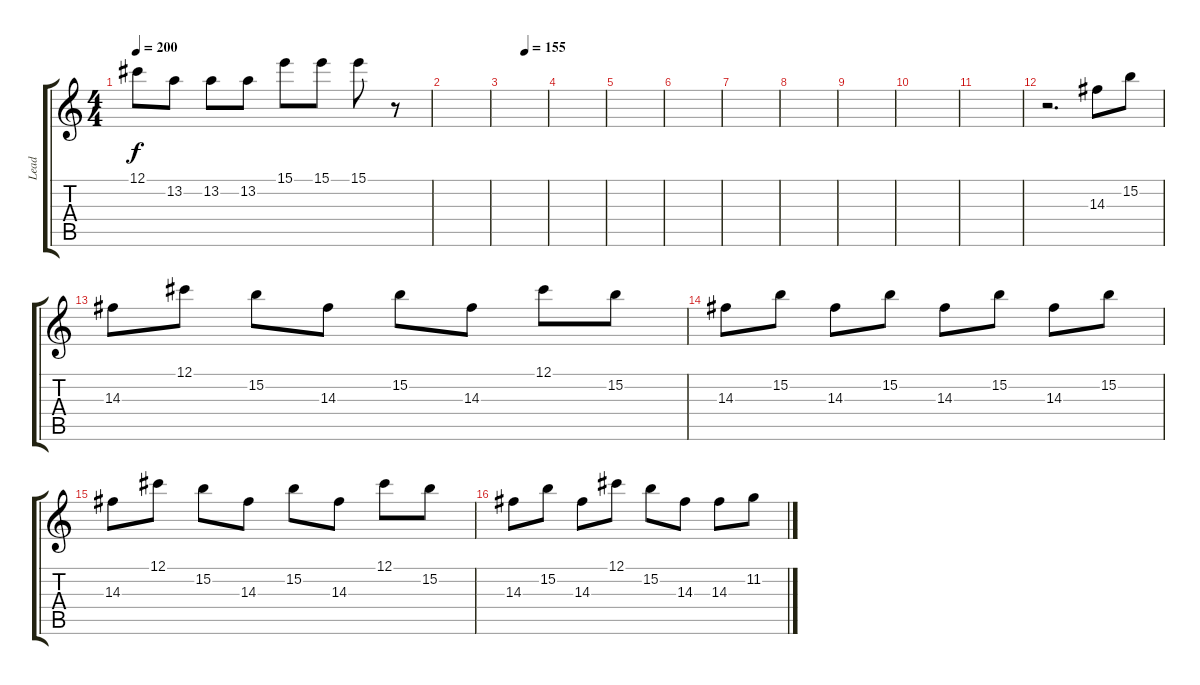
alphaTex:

\track ("Lead" "Lead") {instrument distortionguitar}
\staff {score tabs}
\tuning (Db4 Ab3 E3 B2 Gb2 B1) {hide}
\ts (4 4)
\tempo 200
\clef g2
\ks c
12.1.8{dy f} 13.2.8 13.2.8 13.2.8 15.1.8 15.1.8 15.1.8 r.8 |
|
\tempo (155 0.5)
|
|
|
|
|
|
|
|
|
r.2{d} 14.3.8 15.2.8 |
14.3.8 12.1.8 15.2.8 14.3.8 15.2.8 14.3.8 12.1.8 15.2.8 |
14.3.8 15.2.8 14.3.8 15.2.8 14.3.8 15.2.8 14.3.8 15.2.8 |
14.3.8 12.1.8 15.2.8 14.3.8 15.2.8 14.3.8 12.1.8 15.2.8 |
14.3.8 15.2.8 14.3.8 12.1.8 15.2.8 14.3.8 14.3.8 11.2.8
